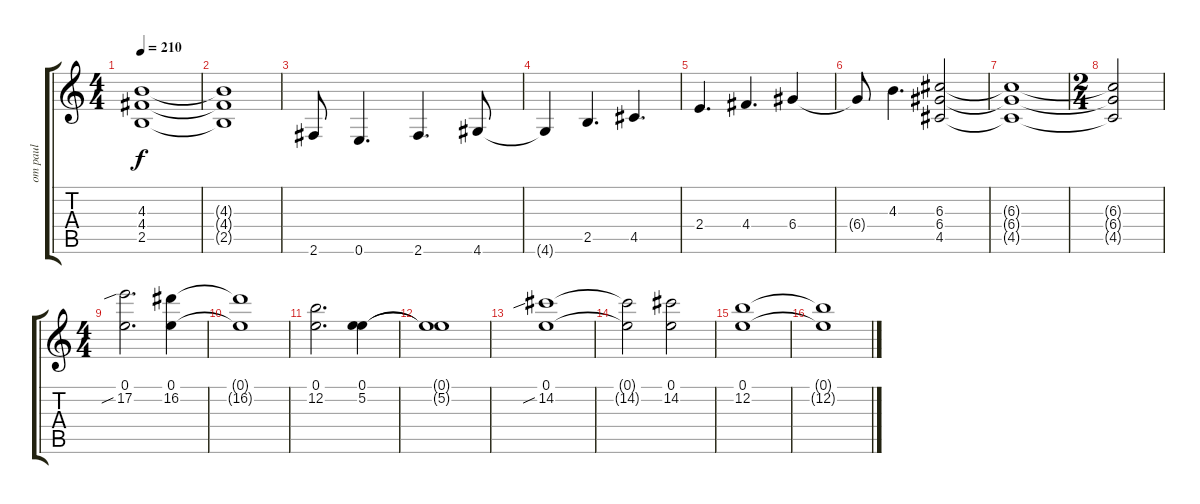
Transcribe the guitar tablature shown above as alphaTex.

\track ("om paul" "om paul") {instrument overdrivenguitar}
\staff {score tabs}
\tuning (E4 B3 G3 D3 A2 E2) {hide}
\ts (4 4)
\tempo 210
\clef g2
\ks c
(4.3 4.4 2.5).1{dy f} |
(4.3{t} 4.4{t} 2.5{t}).1 |
2.6.8 0.6.4{d} 2.6.4{d} 4.6.8 |
4.6{t}.4 2.5.4{d} 4.5.4{d} |
2.4.4{d} 4.4.4{d} 6.4.4 |
6.4{t}.8 4.3.4{d} (6.3 6.4 4.5).2 |
(6.3{t} 6.4{t} 4.5{t}).1 |
\ts (2 4)
(6.3{t} 6.4{t} 4.5{t}).2 |
\ts (4 4)
(0.1 17.2{sib}).2{d} (0.1 16.2).4 |
(0.1{t} 16.2{t}).1 |
(0.1 12.2).2{d} (0.1 5.2).4 |
(0.1{t} 5.2{t}).1 |
(0.1 14.2{sib}).1 |
(0.1{t} 14.2{t}).2 (0.1 14.2).2 |
(0.1 12.2).1 |
(0.1{t} 12.2{t}).1
